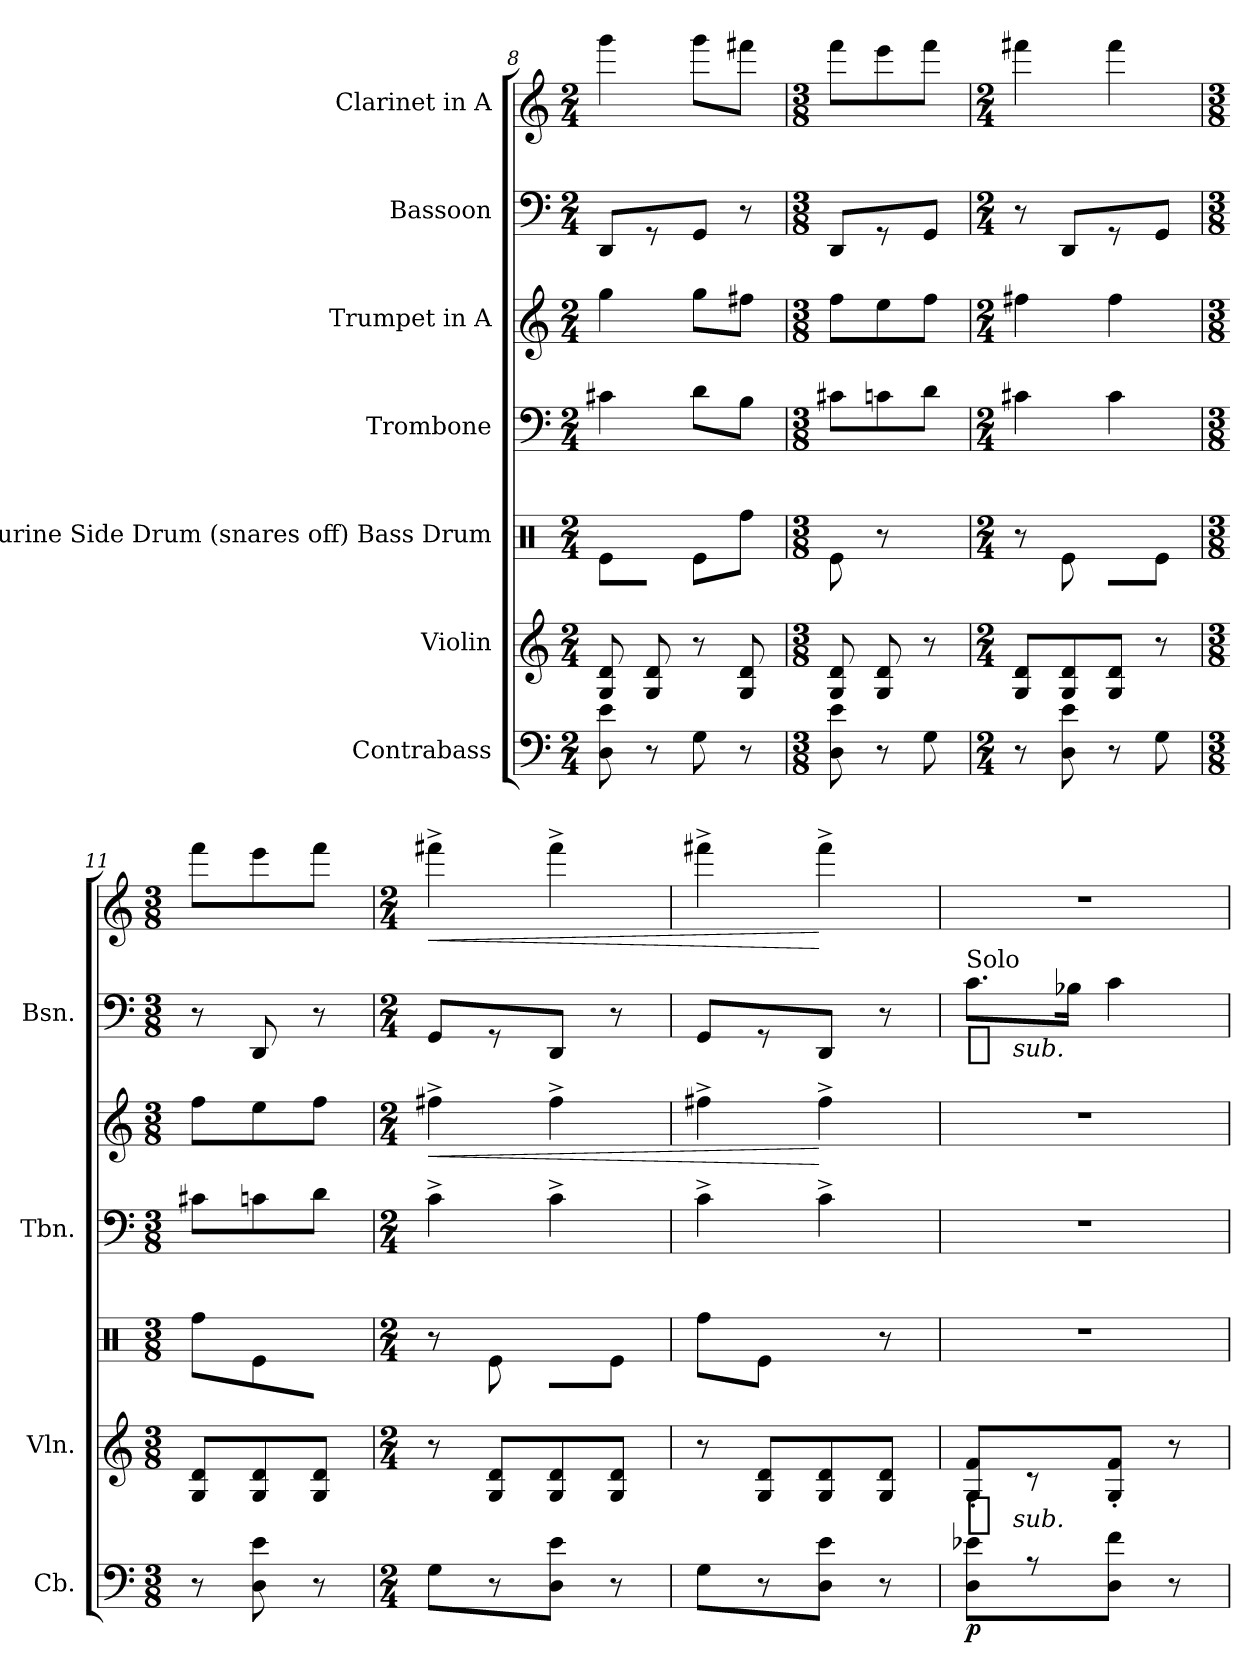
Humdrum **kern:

**kern	**dynam	**kern	**dynam	**kern	**kern	**kern	**dynam	**kern	**dynam	**kern	**dynam
*part7	*part7	*part6	*part6	*part5	*part4	*part3	*part3	*part2	*part2	*part1	*part1
*staff7	*staff7	*staff6	*staff6	*staff5	*staff4	*staff3	*staff3	*staff2	*staff2	*staff1	*staff1
*I"Contrabass	*	*I"Violin	*	*I"Tambourine Side Drum (snares off) Bass Drum	*I"Trombone	*I"Trumpet in A	*	*I"Bassoon	*	*I"Clarinet in A	*
*I'Cb.	*	*I'Vln.	*	*	*I'Tbn.	*	*	*I'Bsn.	*	*	*
*clefF4	*	*clefG2	*	*clefX	*clefF4	*clefG2	*	*clefF4	*	*clefG2	*
*	*	*	*	*	*	*ITrd2c3	*	*	*	*ITrd2c3	*
*k[]	*	*k[]	*	*k[]	*k[]	*k[f#c#g#]	*	*k[]	*	*k[f#c#g#]	*
*M2/4	*	*M2/4	*	*M2/4	*M2/4	*M2/4	*	*M2/4	*	*M2/4	*
=8	=8	=8	=8	=8	=8	=8	=8	=8	=8	=8	=8
8D 8e	.	8G 8d	.	8Re\L	4c#X	4ee	.	8DDL	.	4eee	.
8r	.	8G 8d	.	8R\J	.	.	.	8r	.	.	.
8G	.	8r	.	8Re\L	8dL	8eeL	.	8GGJ	.	8eeeL	.
8r	.	8G 8d	.	8Rff\J	8BJ	8dd#XJ	.	8r	.	8ddd#XJ	.
=9	=9	=9	=9	=9	=9	=9	=9	=9	=9	=9	=9
*M3/8	*	*M3/8	*	*M3/8	*M3/8	*M3/8	*	*M3/8	*	*M3/8	*
8D 8e	.	8G 8d	.	8Re\	8c#XL	8ddL	.	8DDL	.	8dddL	.
8r	.	8G 8d	.	8r	8cn	8cc#	.	8r	.	8ccc#	.
8G	.	8r	.	8R\	8dJ	8ddJ	.	8GGJ	.	8dddJ	.
=10	=10	=10	=10	=10	=10	=10	=10	=10	=10	=10	=10
*M2/4	*	*M2/4	*	*M2/4	*M2/4	*M2/4	*	*M2/4	*	*M2/4	*
8r	.	8G 8dL	.	8r	4c#X	4dd#X	.	8r	.	4ddd#X	.
8D 8e	.	8G 8d	.	8Re\	.	.	.	8DDL	.	.	.
8r	.	8G 8dJ	.	8R\L	4c#	4dd#	.	8r	.	4ddd#	.
8G	.	8r	.	8Re\J	.	.	.	8GGJ	.	.	.
=11	=11	=11	=11	=11	=11	=11	=11	=11	=11	=11	=11
*M3/8	*	*M3/8	*	*M3/8	*M3/8	*M3/8	*	*M3/8	*	*M3/8	*
8r	.	8G 8dL	.	8Rff\L	8c#XL	8ddL	.	8r	.	8dddL	.
8D 8e	.	8G 8d	.	8Re\	8cn	8cc#	.	8DD	.	8ccc#	.
8r	.	8G 8dJ	.	8R\J	8dJ	8ddJ	.	8r	.	8dddJ	.
=12	=12	=12	=12	=12	=12	=12	=12	=12	=12	=12	=12
*M2/4	*	*M2/4	*	*M2/4	*M2/4	*M2/4	*	*M2/4	*	*M2/4	*
!	!	!	!	!	!	!	!LO:HP:b	!	!	!	!LO:HP:b
8GL	.	8r	.	8r	4c^	4dd#X^	<	8GGL	.	4ddd#X^	<
8r	.	8G 8dL	.	8Re\	.	.	.	8r	.	.	.
8D 8eJ	.	8G 8d	.	8R\L	4c^	4dd#^	.	8DDJ	.	4ddd#^	.
8r	.	8G 8dJ	.	8Re\J	.	.	.	8r	.	.	.
=13	=13	=13	=13	=13	=13	=13	=13	=13	=13	=13	=13
8GL	.	8r	.	8Rff\L	4c^	4dd#X^	.	8GGL	.	4ddd#X^	.
8r	.	8G 8dL	.	8Re\J	.	.	.	8r	.	.	.
8D 8eJ	.	8G 8d	.	8R\	4c^	4dd#^	[	8DDJ	.	4ddd#^	[
8r	.	8G 8dJ	.	8r	.	.	.	8r	.	.	.
=14	=14	=14	=14	=14	=14	=14	=14	=14	=14	=14	=14
!	!	!	!	!	!	!	!	!LO:TX:a:t=Solo	!	!	!
!	!	!	!LO:DY:t=%s sub.	!	!	!	!	!	!LO:DY:t=%s sub.	!	!
8D 8e-XL	p	8G' 8f'L	p	2r	2r	2r	.	8.cL	pp	2r	.
8r	.	8r	.	.	.	.	.	.	.	.	.
.	.	.	.	.	.	.	.	16B-XJk	.	.	.
8D 8fJ	.	8G' 8f'J	.	.	.	.	.	4c	.	.	.
8r	.	8r	.	.	.	.	.	.	.	.	.
=	=	=	=	=	=	=	=	=	=	=	=
*-	*-	*-	*-	*-	*-	*-	*-	*-	*-	*-	*-
